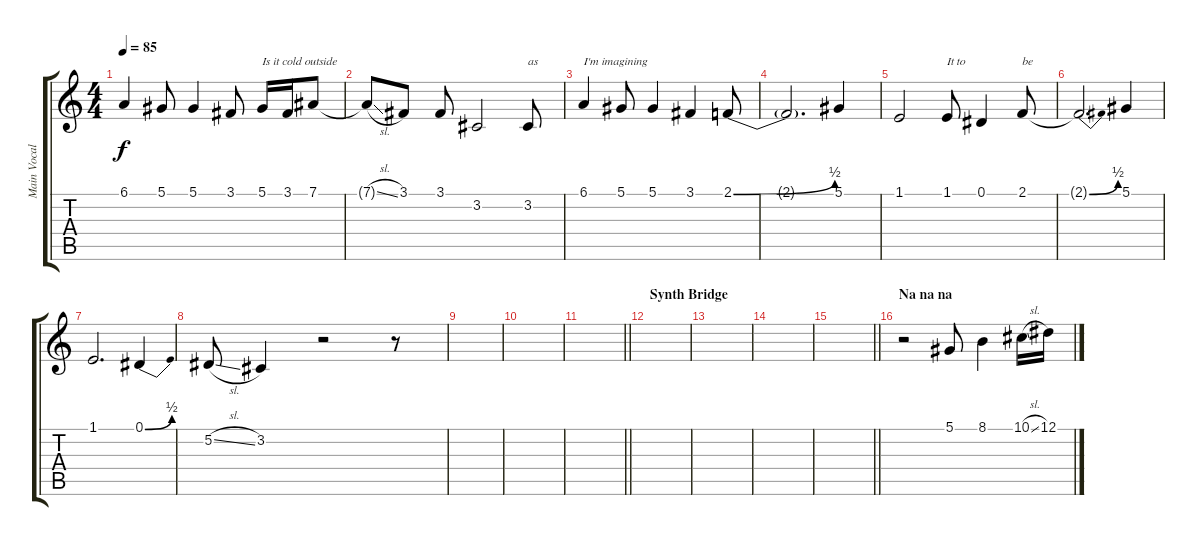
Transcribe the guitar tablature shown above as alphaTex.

\track ("Main Vocals" "Main Vocal") {instrument lead2sawtooth}
\staff {score tabs}
\tuning (Eb4 Bb3 Gb3 Db3 Ab2 Eb2) {hide}
\ts (4 4)
\tempo 85
\clef g2
\ks c
6.1.4{dy f} 5.1.8 5.1.4 3.1.8 5.1.16{txt "Is it cold outside"} 3.1.16 7.1.8 |
7.1{sl t}.8 3.1.8 3.1.8 3.2.2 3.2.8{txt "as"} |
6.1.4{txt "I'm imagining"} 5.1.8 5.1.4 3.1.4 2.1{be (bend 0 0 60 2)}.8 |
2.1{t}.2{d} 5.1.4 |
1.1.2 1.1.8{txt "It to"} 0.1.4 2.1.8{txt "be"} |
2.1{be (bend 0 0 60 2) t}.2{d} 5.1.4 |
1.1.2{d} 0.1{be (bend 0 0 60 2)}.4 |
5.2{sl}.8 3.2.4 r.2 r.8 |
|
|
\barLineRight lightlight
|
\section ("" "Synth Bridge")
|
|
|
\barLineRight lightlight
|
\section ("" "Na na na")
r.2 5.1.8 8.1.4 10.1{sl}.16 12.1.16
